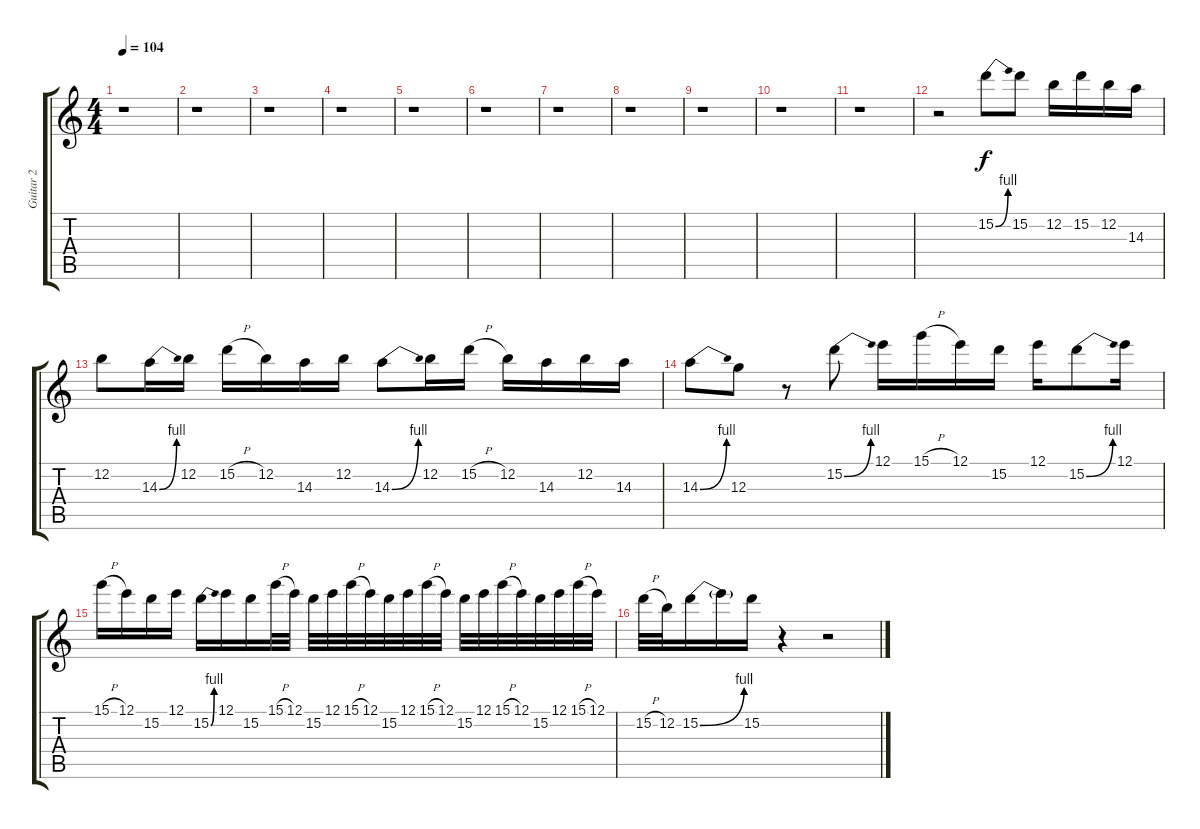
\track ("Guitar 2" "Guitar 2") {instrument distortionguitar}
\staff {score tabs}
\tuning (E4 B3 G3 D3 A2 E2) {hide}
\ts (4 4)
\tempo 104
\clef g2
\ks c
r.1{dy f} |
r.1 |
r.1 |
r.1 |
r.1 |
r.1 |
r.1 |
r.1 |
r.1 |
r.1 |
r.1 |
r.2{volume 13} 15.2{be (bend 0 0 60 4)}.8 15.2.8 12.2.16 15.2.16 12.2.16 14.3.16 |
12.2.8 14.3{be (bend 0 0 60 4)}.16 12.2.16 15.2{h}.16 12.2.16 14.3.16 12.2.16 14.3{be (bend 0 0 60 4)}.8 12.2.16 15.2{h}.16 12.2.16 14.3.16 12.2.16 14.3.16 |
14.3{be (bend 0 0 60 4)}.8{volume 10} 12.3.8 r.8 15.2{be (bend 0 0 60 4)}.8 12.1.16 15.1{h}.16 12.1.16 15.2.16 12.1.16 15.2{be (bend 0 0 60 4)}.8 12.1.16 |
15.1{h}.16 12.1.16 15.2.16 12.1.16 15.2{be (bend 0 0 60 4)}.16 12.1.16 15.2.16 15.1{h}.32 12.1.32 15.2.32 12.1.32 15.1{h}.32 12.1.32 15.2.32 12.1.32 15.1{h}.32 12.1.32 15.2.32 12.1.32 15.1{h}.32 12.1.32 15.2.32 12.1.32 15.1{h}.32 12.1.32 |
15.2{h}.32{volume 7} 12.2.32 15.2{be (bend 0 0 60 4)}.16 15.2{t}.16 15.2.16 r.4 r.2
